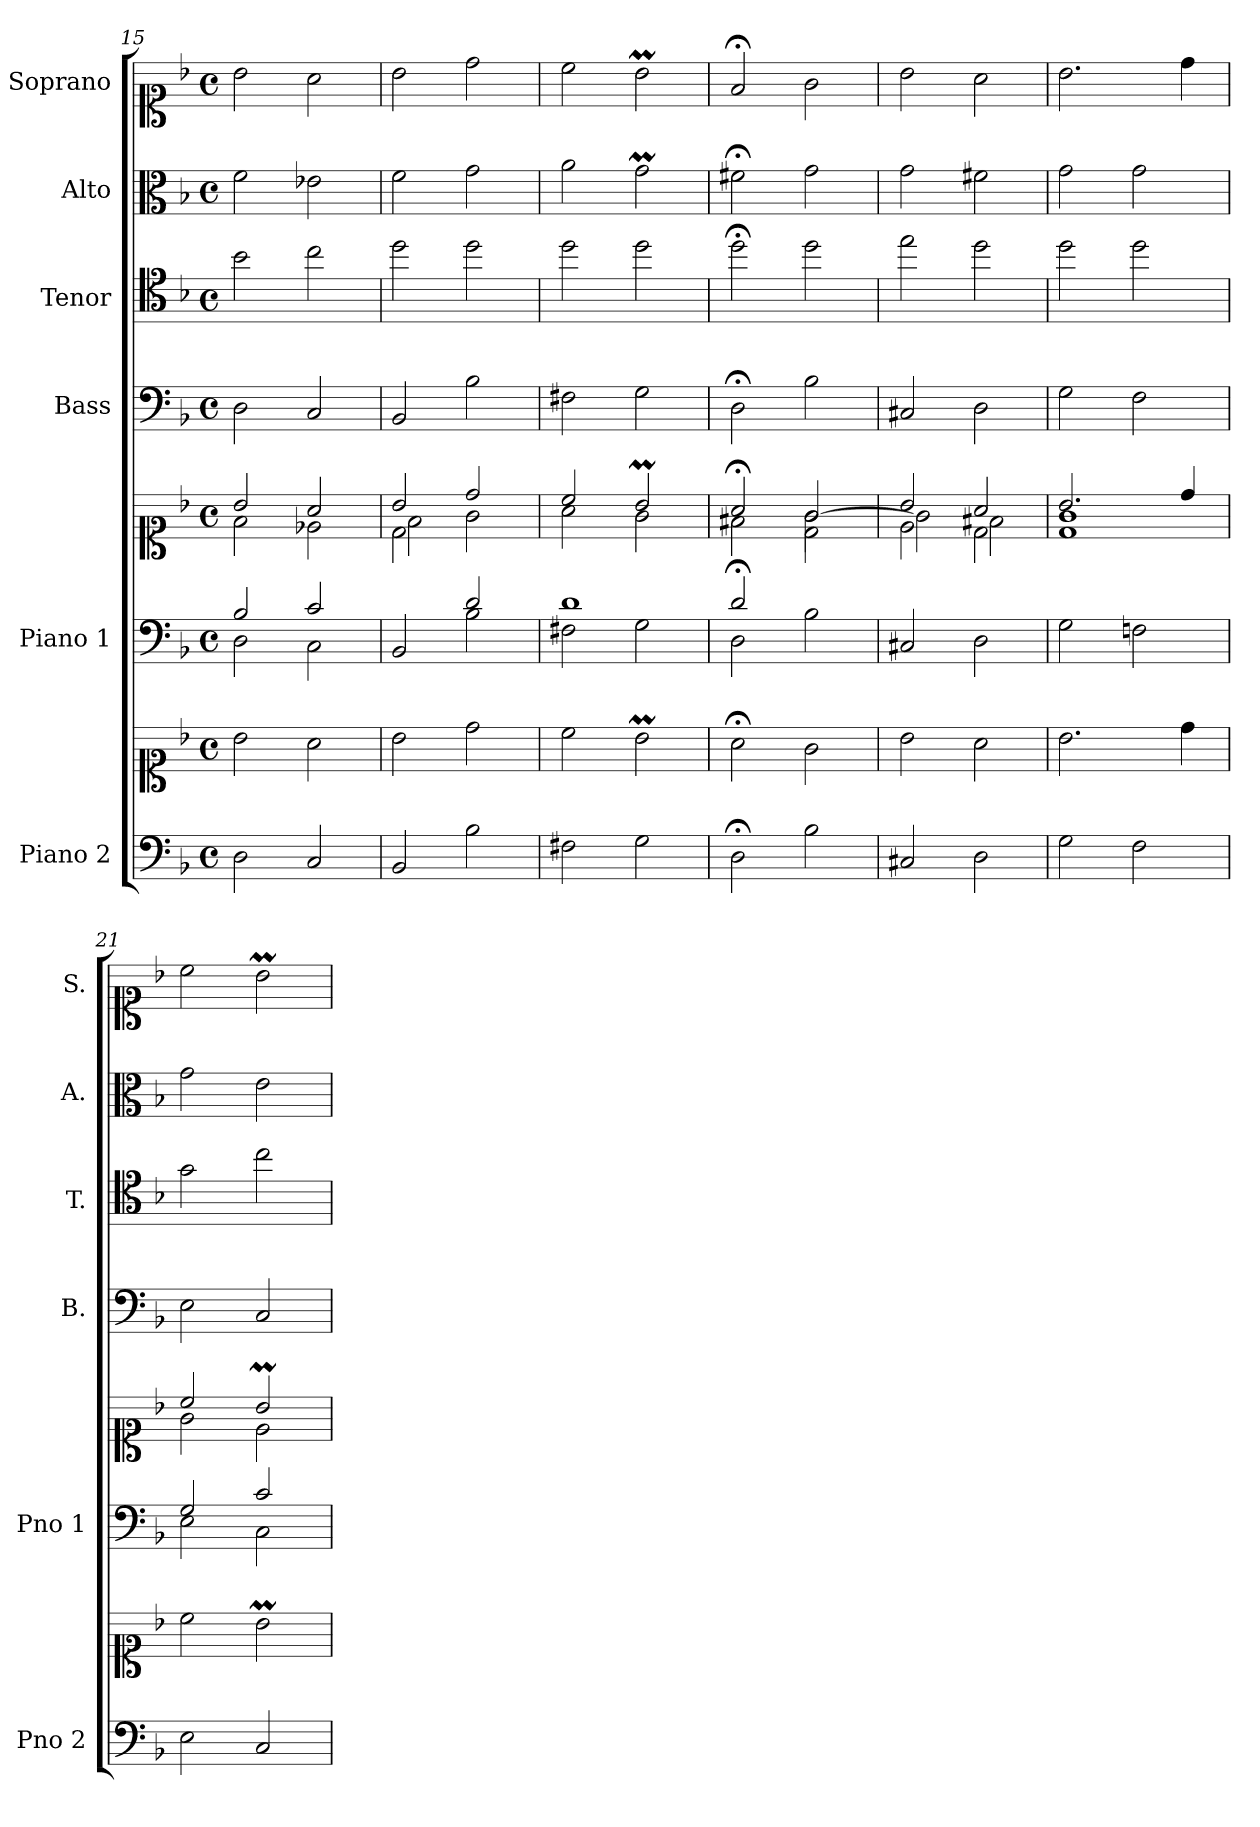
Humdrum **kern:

**kern	**kern	**kern	**kern	**kern	**kern	**kern	**kern
*part6	*part6	*part5	*part5	*part4	*part3	*part2	*part1
*staff8	*staff7	*staff6	*staff5	*staff4	*staff3	*staff2	*staff1
*I"Piano 2	*	*I"Piano 1	*	*I"Bass	*I"Tenor	*I"Alto	*I"Soprano
*I'Pno 2	*	*I'Pno 1	*	*I'B.	*I'T.	*I'A.	*I'S.
*clefF4	*clefC1	*clefF4	*clefC1	*clefF4	*clefC4	*clefC3	*clefC1
*	*	*	*	*	*ITrd7c12	*	*
*k[b-]	*k[b-]	*k[b-]	*k[b-]	*k[b-]	*k[b-]	*k[b-]	*k[b-]
*F:	*F:	*F:	*F:	*F:	*F:	*F:	*F:
*M4/4	*M4/4	*M4/4	*M4/4	*M4/4	*M4/4	*M4/4	*M4/4
*met(c)	*met(c)	*met(c)	*met(c)	*met(c)	*met(c)	*met(c)	*met(c)
=15	=15	=15	=15	=15	=15	=15	=15
*	*	*^	*^	*	*	*	*
2D\	2b-\	2B-/	2D\	2b-/	2f\	2D\	2B-\	2f\	2b-\
2C/	2a\	2c/	2C\	2a/	2e-X\	2C/	2c\	2e-X\	2a\
=16	=16	=16	=16	=16	=16	=16	=16	=16	=16
*	*	*	*	*	*^	*	*	*	*
2BB-/	2b-\	2ryy	2BB-/	2b-/	2d\	2f\	2BB-/	2d\	2f\	2b-\
2B-\	2dd\	2d/	2B-\	2dd/	2ryy	2g\	2B-\	2d\	2g\	2dd\
*	*	*	*	*	*v	*v	*	*	*	*
=17	=17	=17	=17	=17	=17	=17	=17	=17	=17
2F#X\	2cc\	1d/	2F#X\	2cc/	2a\	2F#X\	2d\	2a\	2cc\
2G\	2b-M\	.	2G\	2b-M/	2g\	2G\	2d\	2gM\	2b-M\
=18	=18	=18	=18	=18	=18	=18	=18	=18	=18
*	*	*	*	*	*^	*	*	*	*
2D;\	2a;<\	2d;/	2D\	2a;</	2ryy	2f#X\	2D;<\	2d;<\	2f#X;<\	2f;</
2B-\	2g\	2ryy	2B-\	2g/	2d\	[<2g\	2B-\	2d\	2g\	2g\
*	*	*v	*v	*	*	*	*	*	*	*
=19	=19	=19	=19	=19	=19	=19	=19	=19	=19
2C#X/	2b-\	2C#X/	2b-/	2e\	2g\]	2C#X/	2e\	2g\	2b-\
2D\	2a\	2D\	2a/	2d\	2f#X\	2D\	2d\	2f#X\	2a\
=20	=20	=20	=20	=20	=20	=20	=20	=20	=20
2G\	2.b-\	2G\	2.b-/	1d\	1g\	2G\	2d\	2g\	2.b-\
2F\	.	2Fn\	.	.	.	2F\	2d\	2g\	.
.	4dd\	.	4dd/	.	.	.	.	.	4dd\
*	*	*	*	*v	*v	*	*	*	*
=21	=21	=21	=21	=21	=21	=21	=21	=21
*	*	*^	*	*	*	*	*	*
2E\	2cc\	2G/	2E\	2cc/	2g\	2E\	2G\	2g\	2cc\
2C/	2b-M\	2c/	2C\	2b-M/	2e\	2C/	2c\	2e\	2b-M\
*	*	*v	*v	*	*	*	*	*	*
*	*	*	*v	*v	*	*	*	*
=	=	=	=	=	=	=	=
*-	*-	*-	*-	*-	*-	*-	*-
